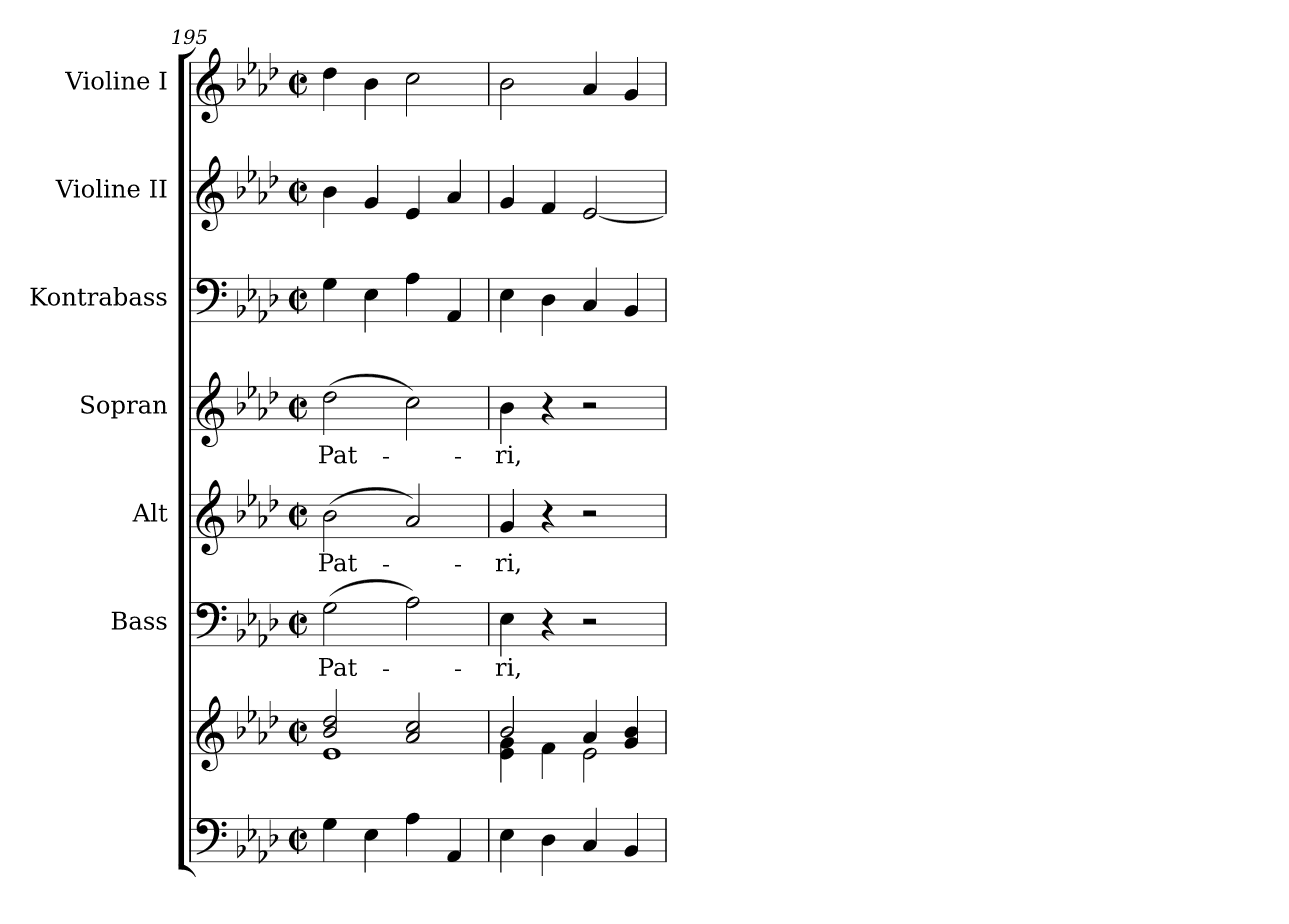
**kern	**kern	**kern	**text	**kern	**text	**kern	**text	**kern	**kern	**kern
*part7	*part7	*part6	*part6	*part5	*part5	*part4	*part4	*part3	*part2	*part1
*staff8	*staff7	*staff6	*staff6	*staff5	*staff5	*staff4	*staff4	*staff3	*staff2	*staff1
*	*	*I"Bass	*	*I"Alt	*	*I"Sopran	*	*I"Kontrabass	*I"Violine II	*I"Violine I
*	*	*I'B.	*	*I'A.	*	*I'S.	*	*I'Kb.	*I'Vl. II	*I'Vl. I
*clefF4	*clefG2	*clefF4	*	*clefG2	*	*clefG2	*	*clefF4	*clefG2	*clefG2
*	*	*	*	*	*	*	*	*ITrd7c12	*	*
*k[b-e-a-d-]	*k[b-e-a-d-]	*k[b-e-a-d-]	*	*k[b-e-a-d-]	*	*k[b-e-a-d-]	*	*k[b-e-a-d-]	*k[b-e-a-d-]	*k[b-e-a-d-]
*A-:	*A-:	*A-:	*	*A-:	*	*A-:	*	*A-:	*A-:	*A-:
*M2/2	*M2/2	*M2/2	*	*M2/2	*	*M2/2	*	*M2/2	*M2/2	*M2/2
*met(c|)	*met(c|)	*met(c|)	*	*met(c|)	*	*met(c|)	*	*met(c|)	*met(c|)	*met(c|)
=195	=195	=195	=195	=195	=195	=195	=195	=195	=195	=195
*	*^	*	*	*	*	*	*	*	*	*
!	!	!	!	!LO:LY:b	!	!LO:LY:b	!	!LO:LY:b	!	!	!
4G\	2b-/ 2dd-/	1e-	(>2G\	Pat-	(>2b-\	Pat-	(>2dd-\	Pat-	4GG\	4b-\	4dd-\
4E-\	.	.	.	.	.	.	.	.	4EE-\	4g/	4b-\
4A-\	2a-/ 2cc/	.	2A-\)	.	2a-/)	.	2cc\)	.	4AA-\	4e-/	2cc\
4AA-/	.	.	.	.	.	.	.	.	4AAA-/	4a-/	.
=196	=196	=196	=196	=196	=196	=196	=196	=196	=196	=196	=196
!	!	!	!	!LO:LY:b	!	!LO:LY:b	!	!LO:LY:b	!	!	!
4E-\	2b-/	4e-\ 4g\	4E-\	-ri,	4g/	-ri,	4b-\	-ri,	4EE-\	4g/	2b-\
4D-\	.	4f\	4r	.	4r	.	4r	.	4DD-\	4f/	.
4C/	4a-/	2e-\	2r	.	2r	.	2r	.	4CC/	[2e-/	4a-/
4BB-/	4g/ 4b-/	.	.	.	.	.	.	.	4BBB-/	.	4g/
*	*v	*v	*	*	*	*	*	*	*	*	*
=	=	=	=	=	=	=	=	=	=	=
*-	*-	*-	*-	*-	*-	*-	*-	*-	*-	*-
